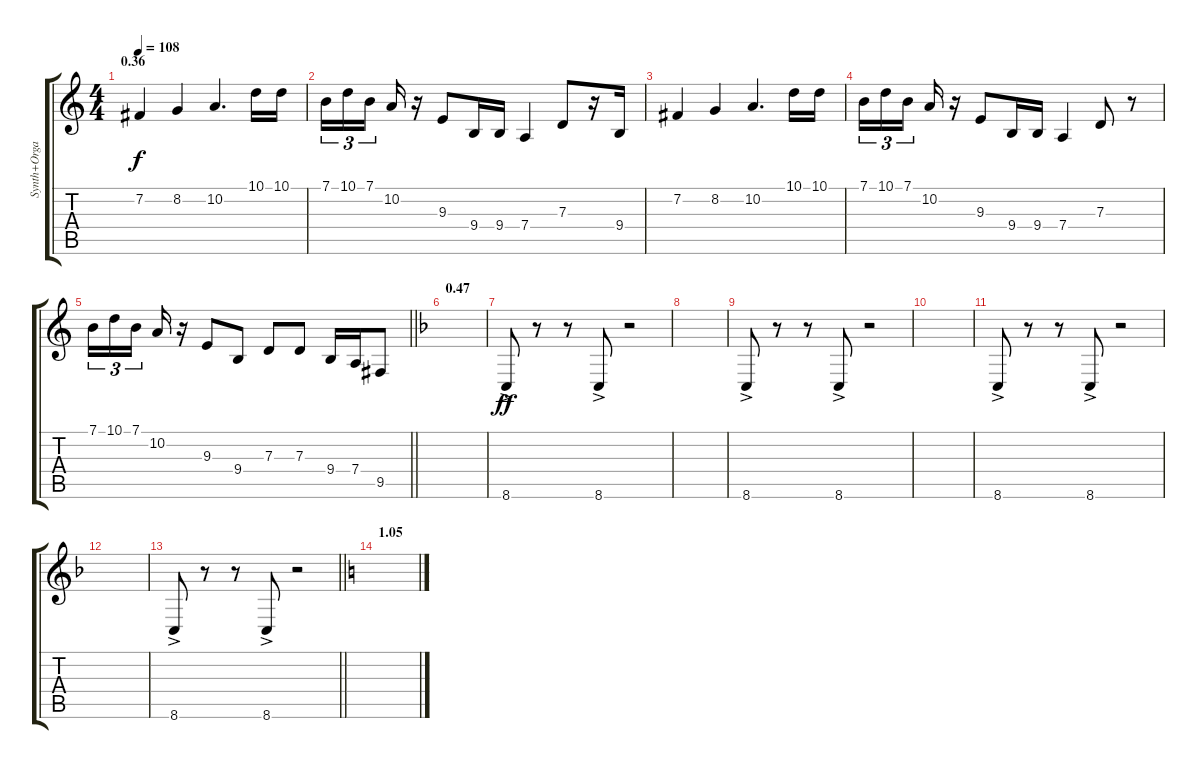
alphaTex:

\track ("Synth+Organ" "Synth+Orga") {instrument lead2sawtooth}
\staff {score tabs}
\tuning (E4 B3 G3 D3 A2 E2) {hide}
\ts (4 4)
\section ("" "0.36")
\tempo 108
\clef g2
\ks c
7.2.4{dy f} 8.2.4 10.2.4{d} 10.1.16 10.1.16 |
7.1.16{tu (3 2)} 10.1.16{tu (3 2)} 7.1.16{tu (3 2) beam splitsecondary} 10.2.16 r.16 9.3.8 9.4.16 9.4.16 7.4.4 7.3.8 r.16 9.4.16 |
7.2.4 8.2.4 10.2.4{d} 10.1.16 10.1.16 |
7.1.16{tu (3 2)} 10.1.16{tu (3 2)} 7.1.16{tu (3 2) beam splitsecondary} 10.2.16 r.16 9.3.8 9.4.16 9.4.16 7.4.4 7.3.8 r.8 |
\barLineRight lightlight
7.1.16{tu (3 2)} 10.1.16{tu (3 2)} 7.1.16{tu (3 2) beam splitsecondary} 10.2.16 r.16 9.3.8 9.4.8 7.3.8 7.3.8 9.4.16 7.4.16 9.5.8 |
\section ("" "0.47")
\ks f
|
8.6{ac}.8{dy ff} r.8 r.8 8.6{ac}.8 r.2 |
|
8.6{ac}.8 r.8 r.8 8.6{ac}.8 r.2 |
|
8.6{ac}.8 r.8 r.8 8.6{ac}.8 r.2 |
|
\barLineRight lightlight
8.6{ac}.8 r.8 r.8 8.6{ac}.8 r.2 |
\section ("" "1.05")
\ks c
